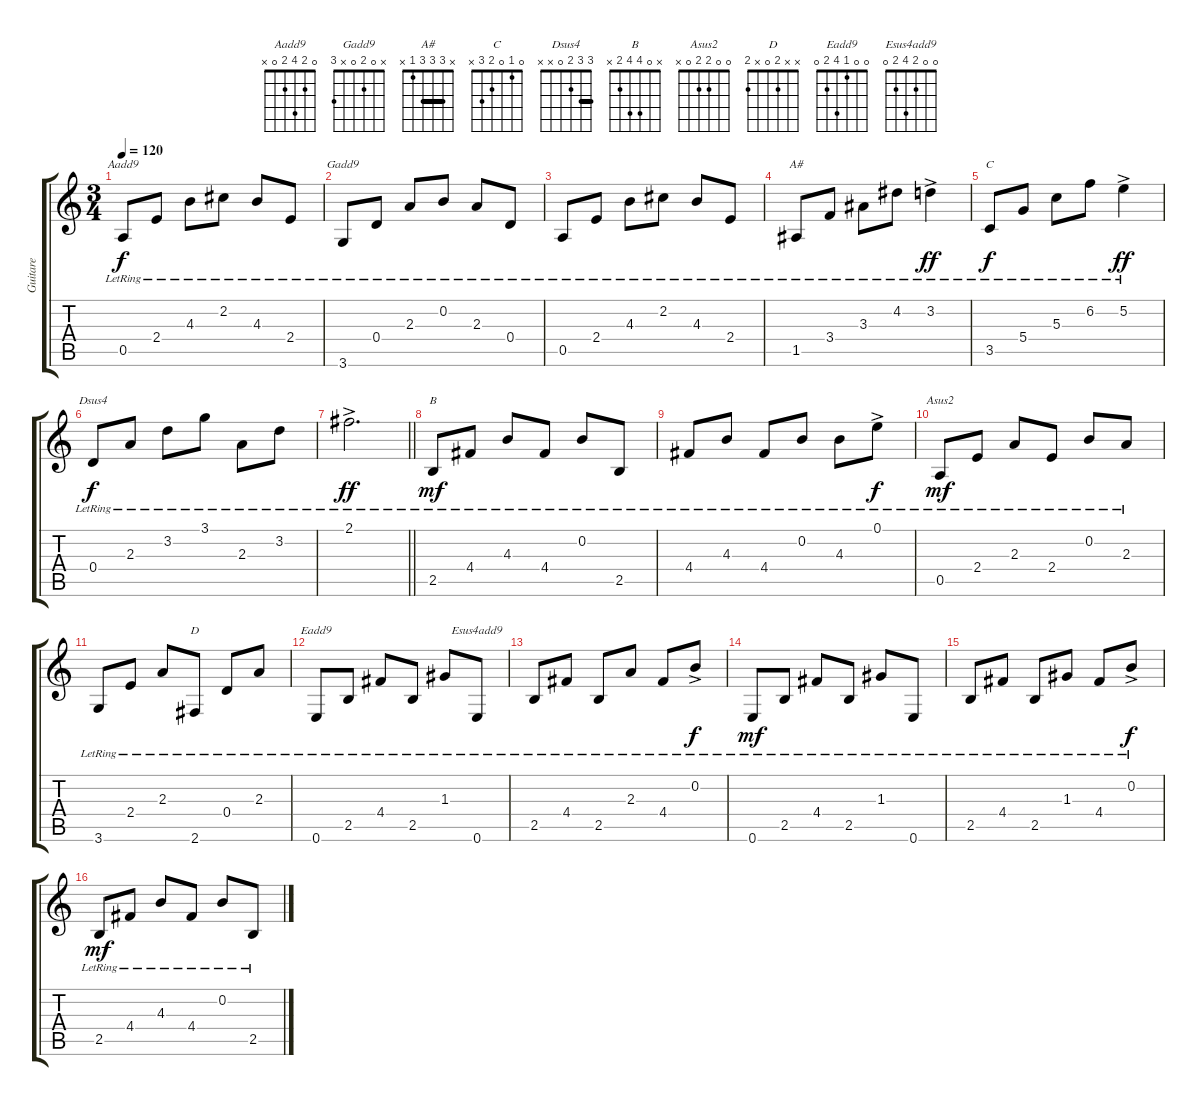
\track ("Guitare" "Guitare") {instrument acousticguitarnylon}
\staff {score tabs}
\tuning (E4 B3 G3 D3 A2 E2) {hide}
\chord ("Aadd9" 0 2 4 2 0 x)
\chord ("Gadd9" x 0 2 0 x 3)
\chord ("A#" x 3 3 3 1 x) {barre 3}
\chord ("C" 0 1 0 2 3 x)
\chord ("Dsus4" 3 3 2 0 x x) {barre 3}
\chord ("B" x 0 4 4 2 x)
\chord ("Asus2" 0 0 2 2 0 x)
\chord ("D" x x 2 0 x 2)
\chord ("Eadd9" 0 0 1 4 2 0)
\chord ("Esus4add9" 0 0 2 4 2 0)
\ts (3 4)
\tempo 120
\clef g2
\ks c
0.5{lr}.8{ch "Aadd9" dy f} 2.4{lr}.8 4.3{lr}.8 2.2{lr}.8 4.3{lr}.8 2.4{lr}.8 |
3.6{lr}.8{ch "Gadd9"} 0.4{lr}.8 2.3{lr}.8 0.2{lr}.8 2.3{lr}.8 0.4{lr}.8 |
0.5{lr}.8 2.4{lr}.8 4.3{lr}.8 2.2{lr}.8 4.3{lr}.8 2.4{lr}.8 |
1.5{lr}.8{ch "A#"} 3.4{lr}.8 3.3{lr}.8 4.2{lr}.8 3.2{ac lr}.4{dy ff} |
3.5{lr}.8{ch "C" dy f} 5.4{lr}.8 5.3{lr}.8 6.2{lr}.8 5.2{ac lr}.4{dy ff} |
0.4{lr}.8{ch "Dsus4" dy f} 2.3{lr}.8 3.2{lr}.8 3.1{lr}.8 2.3{lr}.8 3.2{lr}.8 |
\barLineRight lightlight
2.1{ac lr}.2{d dy ff} |
2.5{lr}.8{ch "B" dy mf} 4.4{lr}.8 4.3{lr}.8 4.4{lr}.8 0.2{lr}.8 2.5{lr}.8 |
4.4{lr}.8 4.3{lr}.8 4.4{lr}.8 0.2{lr}.8 4.3{lr}.8 0.1{ac lr}.8{dy f} |
0.5{lr}.8{ch "Asus2" dy mf} 2.4{lr}.8 2.3{lr}.8 2.4{lr}.8 0.2{lr}.8 2.3{lr}.8 |
3.6{lr}.8 2.4{lr}.8 2.3{lr}.8 2.6{lr}.8{ch "D"} 0.4{lr}.8 2.3{lr}.8 |
0.6{lr}.8{ch "Eadd9"} 2.5{lr}.8 4.4{lr}.8 2.5{lr}.8 1.3{lr}.8 0.6{lr}.8{ch "Esus4add9"} |
2.5{lr}.8 4.4{lr}.8 2.5{lr}.8 2.3{lr}.8 4.4{lr}.8 0.2{ac lr}.8{dy f} |
0.6{lr}.8{dy mf} 2.5{lr}.8 4.4{lr}.8 2.5{lr}.8 1.3{lr}.8 0.6{lr}.8 |
2.5{lr}.8 4.4{lr}.8 2.5{lr}.8 1.3{lr}.8 4.4{lr}.8 0.2{ac lr}.8{dy f} |
2.5{lr}.8{dy mf} 4.4{lr}.8 4.3{lr}.8 4.4{lr}.8 0.2{lr}.8 2.5{lr}.8
